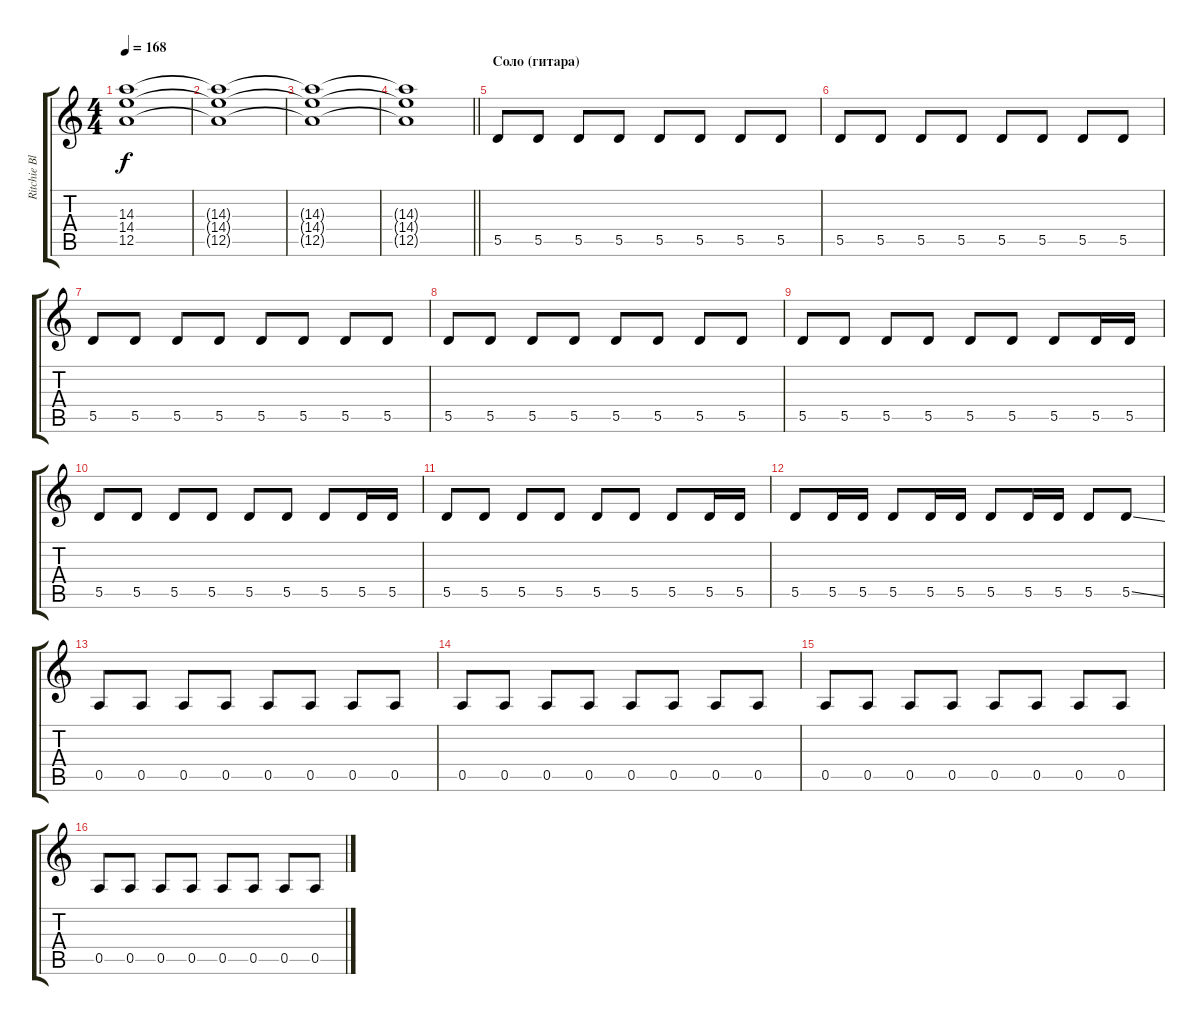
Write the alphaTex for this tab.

\track ("Ritchie Blackmore (rythm)" "Ritchie Bl") {instrument overdrivenguitar}
\staff {score tabs}
\tuning (E4 B3 G3 D3 A2 E2) {hide}
\ts (4 4)
\tempo 168
\clef g2
\ks c
(14.3{t} 14.4{t} 12.5{t}).1{dy f} |
(14.3{t} 14.4{t} 12.5{t}).1 |
(14.3{t} 14.4{t} 12.5{t}).1 |
\barLineRight lightlight
(14.3{t} 14.4{t} 12.5{t}).1 |
\section ("" "Соло (гитара)")
5.5.8 5.5.8 5.5.8 5.5.8 5.5.8 5.5.8 5.5.8 5.5.8 |
5.5.8 5.5.8 5.5.8 5.5.8 5.5.8 5.5.8 5.5.8 5.5.8 |
5.5.8 5.5.8 5.5.8 5.5.8 5.5.8 5.5.8 5.5.8 5.5.8 |
5.5.8 5.5.8 5.5.8 5.5.8 5.5.8 5.5.8 5.5.8 5.5.8 |
5.5.8 5.5.8 5.5.8 5.5.8 5.5.8 5.5.8 5.5.8 5.5.16 5.5.16 |
5.5.8 5.5.8 5.5.8 5.5.8 5.5.8 5.5.8 5.5.8 5.5.16 5.5.16 |
5.5.8 5.5.8 5.5.8 5.5.8 5.5.8 5.5.8 5.5.8 5.5.16 5.5.16 |
5.5.8 5.5.16 5.5.16 5.5.8 5.5.16 5.5.16 5.5.8 5.5.16 5.5.16 5.5.8 5.5{ss}.8 |
0.5.8 0.5.8 0.5.8 0.5.8 0.5.8 0.5.8 0.5.8 0.5.8 |
0.5.8 0.5.8 0.5.8 0.5.8 0.5.8 0.5.8 0.5.8 0.5.8 |
0.5.8 0.5.8 0.5.8 0.5.8 0.5.8 0.5.8 0.5.8 0.5.8 |
0.5.8 0.5.8 0.5.8 0.5.8 0.5.8 0.5.8 0.5.8 0.5.8
